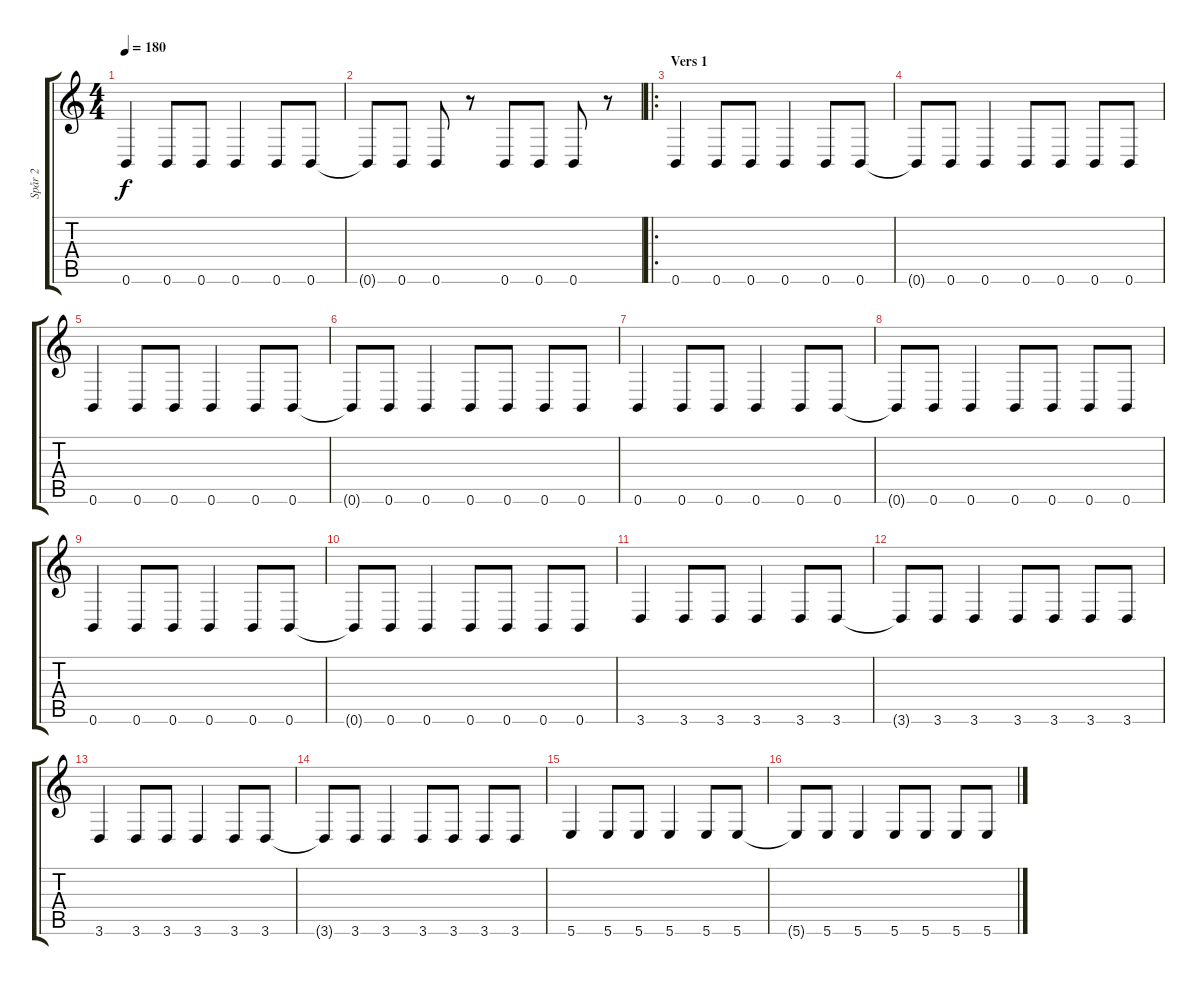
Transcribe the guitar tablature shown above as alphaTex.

\track ("Spår 2" "Spår 2") {instrument distortionguitar}
\staff {score tabs}
\tuning (B3 Gb3 D3 A2 E2 B1) {hide}
\ts (4 4)
\tempo 180
\clef g2
\ks c
0.6.4{dy f} 0.6.8 0.6.8 0.6.4 0.6.8 0.6.8 |
0.6{t}.8 0.6.8 0.6.8 r.8 0.6.8 0.6.8 0.6.8 r.8 |
\ro
\section ("" "Vers 1")
0.6.4 0.6.8 0.6.8 0.6.4 0.6.8 0.6.8 |
0.6{t}.8 0.6.8 0.6.4 0.6.8 0.6.8 0.6.8 0.6.8 |
0.6.4 0.6.8 0.6.8 0.6.4 0.6.8 0.6.8 |
0.6{t}.8 0.6.8 0.6.4 0.6.8 0.6.8 0.6.8 0.6.8 |
0.6.4 0.6.8 0.6.8 0.6.4 0.6.8 0.6.8 |
0.6{t}.8 0.6.8 0.6.4 0.6.8 0.6.8 0.6.8 0.6.8 |
0.6.4 0.6.8 0.6.8 0.6.4 0.6.8 0.6.8 |
0.6{t}.8 0.6.8 0.6.4 0.6.8 0.6.8 0.6.8 0.6.8 |
3.6.4 3.6.8 3.6.8 3.6.4 3.6.8 3.6.8 |
3.6{t}.8 3.6.8 3.6.4 3.6.8 3.6.8 3.6.8 3.6.8 |
3.6.4 3.6.8 3.6.8 3.6.4 3.6.8 3.6.8 |
3.6{t}.8 3.6.8 3.6.4 3.6.8 3.6.8 3.6.8 3.6.8 |
5.6.4 5.6.8 5.6.8 5.6.4 5.6.8 5.6.8 |
5.6{t}.8 5.6.8 5.6.4 5.6.8 5.6.8 5.6.8 5.6.8
